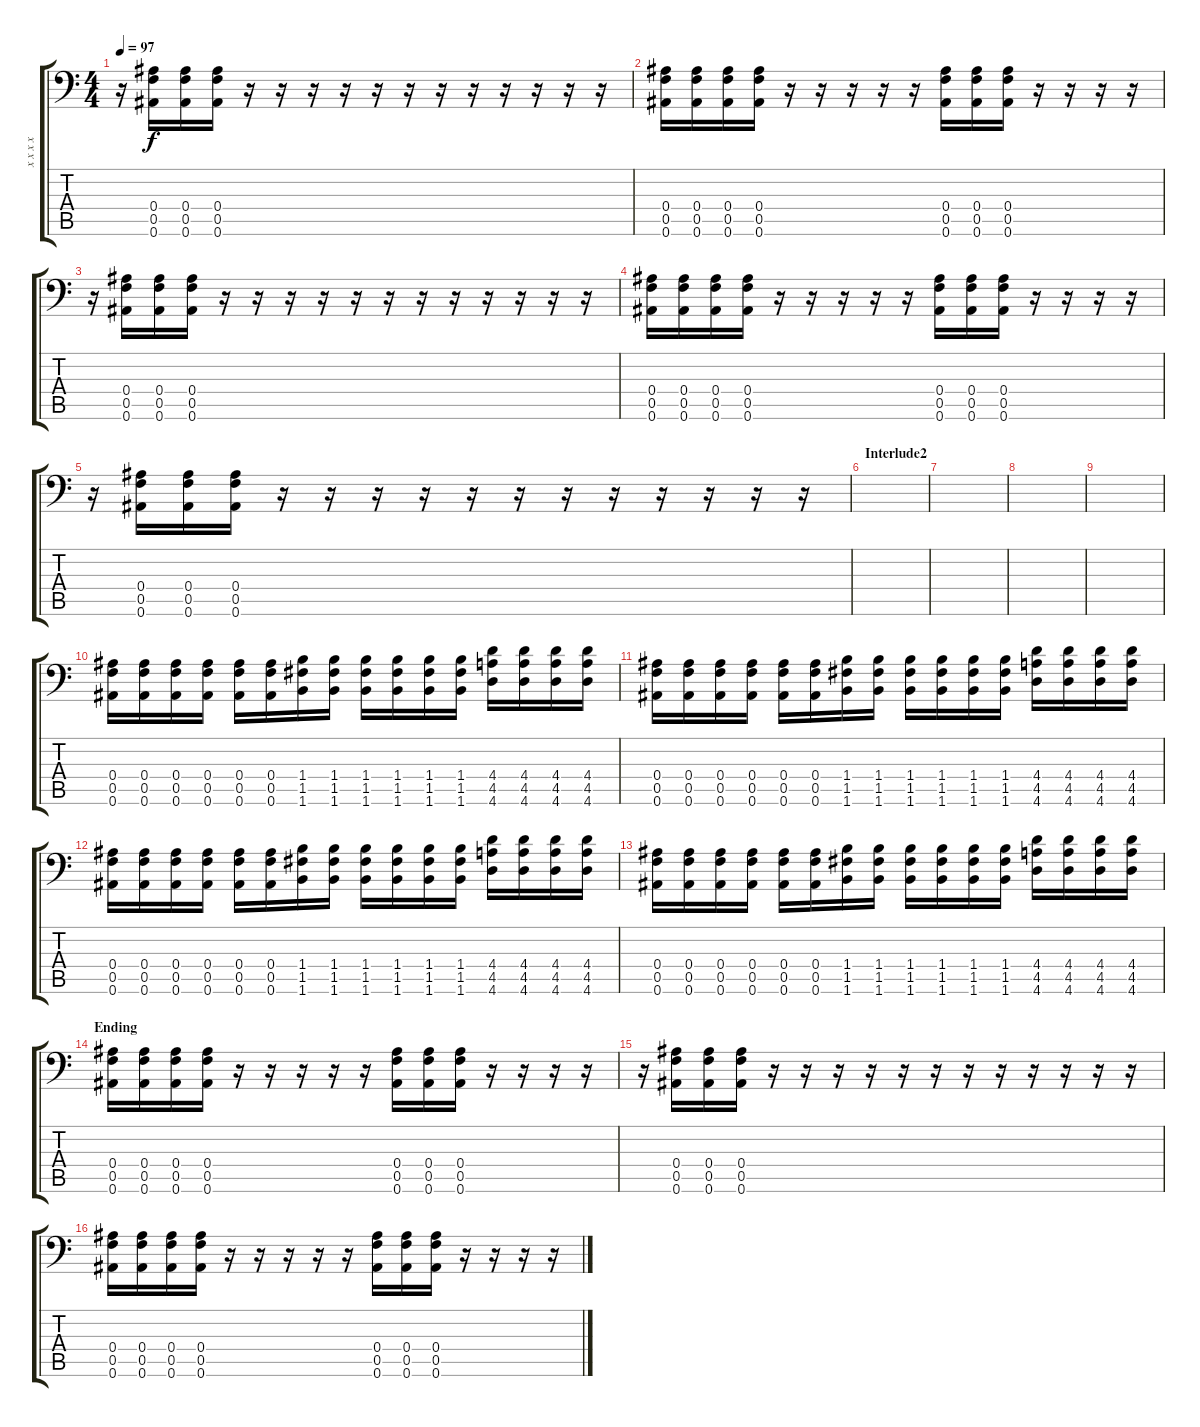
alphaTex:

\track (" x x x x" " x x x x") {instrument distortionguitar}
\staff {score tabs}
\tuning (C4 G3 Eb3 Bb2 F2 Bb1) {hide}
\ts (4 4)
\tempo 97
\clef f4
\ks c
r.16{dy f} (0.4 0.5 0.6).16 (0.4 0.5 0.6).16 (0.4 0.5 0.6).16 r.16 r.16 r.16 r.16 r.16 r.16 r.16 r.16 r.16 r.16 r.16 r.16 |
(0.4 0.5 0.6).16{volume 9} (0.4 0.5 0.6).16 (0.4 0.5 0.6).16 (0.4 0.5 0.6).16 r.16 r.16 r.16 r.16 r.16 (0.4 0.5 0.6).16 (0.4 0.5 0.6).16 (0.4 0.5 0.6).16 r.16 r.16 r.16 r.16 |
r.16 (0.4 0.5 0.6).16 (0.4 0.5 0.6).16 (0.4 0.5 0.6).16 r.16 r.16 r.16 r.16 r.16 r.16 r.16 r.16 r.16 r.16 r.16 r.16 |
(0.4 0.5 0.6).16{volume 9} (0.4 0.5 0.6).16 (0.4 0.5 0.6).16 (0.4 0.5 0.6).16 r.16 r.16 r.16 r.16 r.16 (0.4 0.5 0.6).16 (0.4 0.5 0.6).16 (0.4 0.5 0.6).16 r.16 r.16 r.16 r.16 |
r.16 (0.4 0.5 0.6).16 (0.4 0.5 0.6).16 (0.4 0.5 0.6).16 r.16 r.16 r.16 r.16 r.16 r.16 r.16 r.16 r.16 r.16 r.16 r.16 |
\section ("" "Interlude2")
|
|
|
|
(0.4 0.5 0.6).16 (0.4 0.5 0.6).16 (0.4 0.5 0.6).16 (0.4 0.5 0.6).16 (0.4 0.5 0.6).16 (0.4 0.5 0.6).16 (1.4 1.5 1.6).16 (1.4 1.5 1.6).16 (1.4 1.5 1.6).16 (1.4 1.5 1.6).16 (1.4 1.5 1.6).16 (1.4 1.5 1.6).16 (4.4 4.5 4.6).16 (4.4 4.5 4.6).16 (4.4 4.5 4.6).16 (4.4 4.5 4.6).16 |
(0.4 0.5 0.6).16 (0.4 0.5 0.6).16 (0.4 0.5 0.6).16 (0.4 0.5 0.6).16 (0.4 0.5 0.6).16 (0.4 0.5 0.6).16 (1.4 1.5 1.6).16 (1.4 1.5 1.6).16 (1.4 1.5 1.6).16 (1.4 1.5 1.6).16 (1.4 1.5 1.6).16 (1.4 1.5 1.6).16 (4.4 4.5 4.6).16 (4.4 4.5 4.6).16 (4.4 4.5 4.6).16 (4.4 4.5 4.6).16 |
(0.4 0.5 0.6).16 (0.4 0.5 0.6).16 (0.4 0.5 0.6).16 (0.4 0.5 0.6).16 (0.4 0.5 0.6).16 (0.4 0.5 0.6).16 (1.4 1.5 1.6).16 (1.4 1.5 1.6).16 (1.4 1.5 1.6).16 (1.4 1.5 1.6).16 (1.4 1.5 1.6).16 (1.4 1.5 1.6).16 (4.4 4.5 4.6).16 (4.4 4.5 4.6).16 (4.4 4.5 4.6).16 (4.4 4.5 4.6).16 |
(0.4 0.5 0.6).16 (0.4 0.5 0.6).16 (0.4 0.5 0.6).16 (0.4 0.5 0.6).16 (0.4 0.5 0.6).16 (0.4 0.5 0.6).16 (1.4 1.5 1.6).16 (1.4 1.5 1.6).16 (1.4 1.5 1.6).16 (1.4 1.5 1.6).16 (1.4 1.5 1.6).16 (1.4 1.5 1.6).16 (4.4 4.5 4.6).16 (4.4 4.5 4.6).16 (4.4 4.5 4.6).16 (4.4 4.5 4.6).16 |
\section ("" "Ending")
(0.4 0.5 0.6).16{volume 9} (0.4 0.5 0.6).16 (0.4 0.5 0.6).16 (0.4 0.5 0.6).16 r.16 r.16 r.16 r.16 r.16 (0.4 0.5 0.6).16 (0.4 0.5 0.6).16 (0.4 0.5 0.6).16 r.16 r.16 r.16 r.16 |
r.16 (0.4 0.5 0.6).16 (0.4 0.5 0.6).16 (0.4 0.5 0.6).16 r.16 r.16 r.16 r.16 r.16 r.16 r.16 r.16 r.16 r.16 r.16 r.16 |
(0.4 0.5 0.6).16{volume 9} (0.4 0.5 0.6).16 (0.4 0.5 0.6).16 (0.4 0.5 0.6).16 r.16 r.16 r.16 r.16 r.16 (0.4 0.5 0.6).16 (0.4 0.5 0.6).16 (0.4 0.5 0.6).16 r.16 r.16 r.16 r.16
